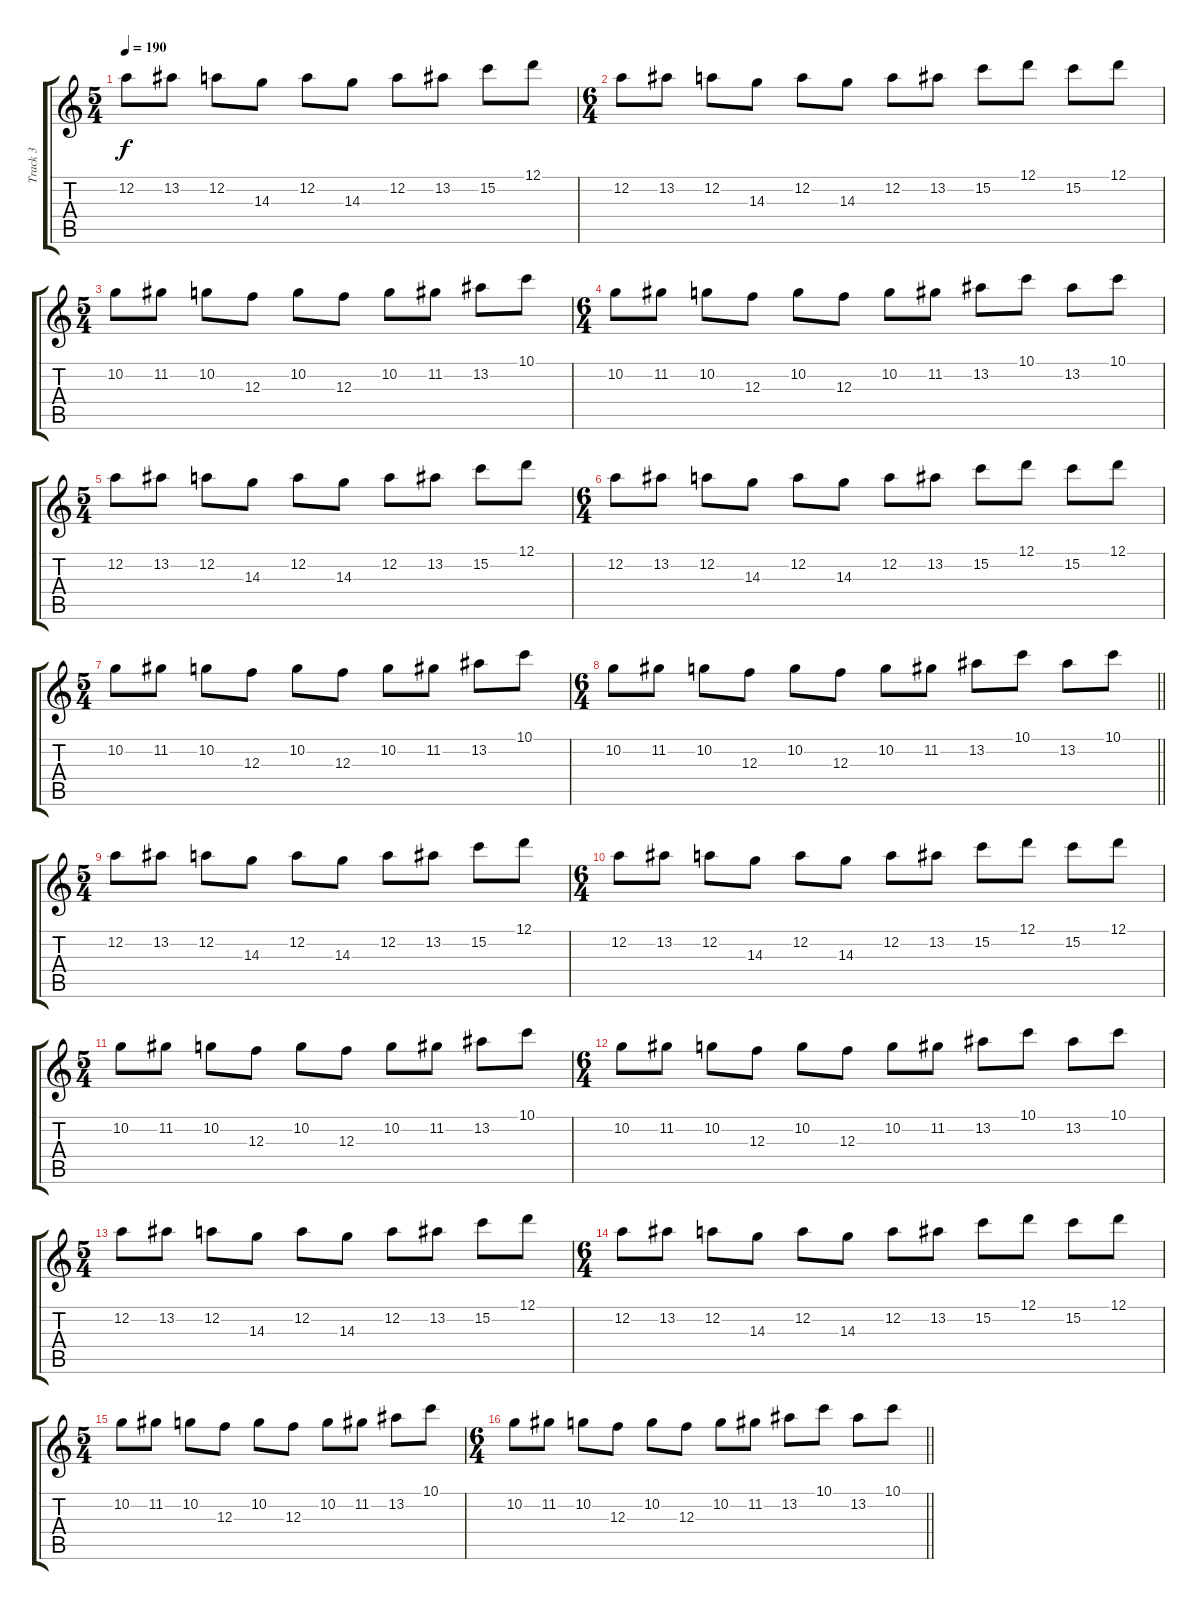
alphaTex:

\track ("Track 3" "Track 3") {instrument distortionguitar}
\staff {score tabs}
\tuning (D4 A3 F3 C3 G2 D2) {hide}
\ts (5 4)
\section ("" "")
\tempo 190
\clef g2
\ks c
12.2.8{dy f} 13.2.8 12.2.8 14.3.8 12.2.8 14.3.8 12.2.8 13.2.8 15.2.8 12.1.8 |
\ts (6 4)
12.2.8 13.2.8 12.2.8 14.3.8 12.2.8 14.3.8 12.2.8 13.2.8 15.2.8 12.1.8 15.2.8 12.1.8 |
\ts (5 4)
10.2.8 11.2.8 10.2.8 12.3.8 10.2.8 12.3.8 10.2.8 11.2.8 13.2.8 10.1.8 |
\ts (6 4)
10.2.8 11.2.8 10.2.8 12.3.8 10.2.8 12.3.8 10.2.8 11.2.8 13.2.8 10.1.8 13.2.8 10.1.8 |
\ts (5 4)
12.2.8 13.2.8 12.2.8 14.3.8 12.2.8 14.3.8 12.2.8 13.2.8 15.2.8 12.1.8 |
\ts (6 4)
12.2.8 13.2.8 12.2.8 14.3.8 12.2.8 14.3.8 12.2.8 13.2.8 15.2.8 12.1.8 15.2.8 12.1.8 |
\ts (5 4)
10.2.8 11.2.8 10.2.8 12.3.8 10.2.8 12.3.8 10.2.8 11.2.8 13.2.8 10.1.8 |
\ts (6 4)
\barLineRight lightlight
10.2.8 11.2.8 10.2.8 12.3.8 10.2.8 12.3.8 10.2.8 11.2.8 13.2.8 10.1.8 13.2.8 10.1.8 |
\ts (5 4)
\section ("" "")
12.2.8 13.2.8 12.2.8 14.3.8 12.2.8 14.3.8 12.2.8 13.2.8 15.2.8 12.1.8 |
\ts (6 4)
12.2.8 13.2.8 12.2.8 14.3.8 12.2.8 14.3.8 12.2.8 13.2.8 15.2.8 12.1.8 15.2.8 12.1.8 |
\ts (5 4)
10.2.8 11.2.8 10.2.8 12.3.8 10.2.8 12.3.8 10.2.8 11.2.8 13.2.8 10.1.8 |
\ts (6 4)
10.2.8 11.2.8 10.2.8 12.3.8 10.2.8 12.3.8 10.2.8 11.2.8 13.2.8 10.1.8 13.2.8 10.1.8 |
\ts (5 4)
12.2.8 13.2.8 12.2.8 14.3.8 12.2.8 14.3.8 12.2.8 13.2.8 15.2.8 12.1.8 |
\ts (6 4)
12.2.8 13.2.8 12.2.8 14.3.8 12.2.8 14.3.8 12.2.8 13.2.8 15.2.8 12.1.8 15.2.8 12.1.8 |
\ts (5 4)
10.2.8 11.2.8 10.2.8 12.3.8 10.2.8 12.3.8 10.2.8 11.2.8 13.2.8 10.1.8 |
\ts (6 4)
\barLineRight lightlight
10.2.8 11.2.8 10.2.8 12.3.8 10.2.8 12.3.8 10.2.8 11.2.8 13.2.8 10.1.8 13.2.8 10.1.8
